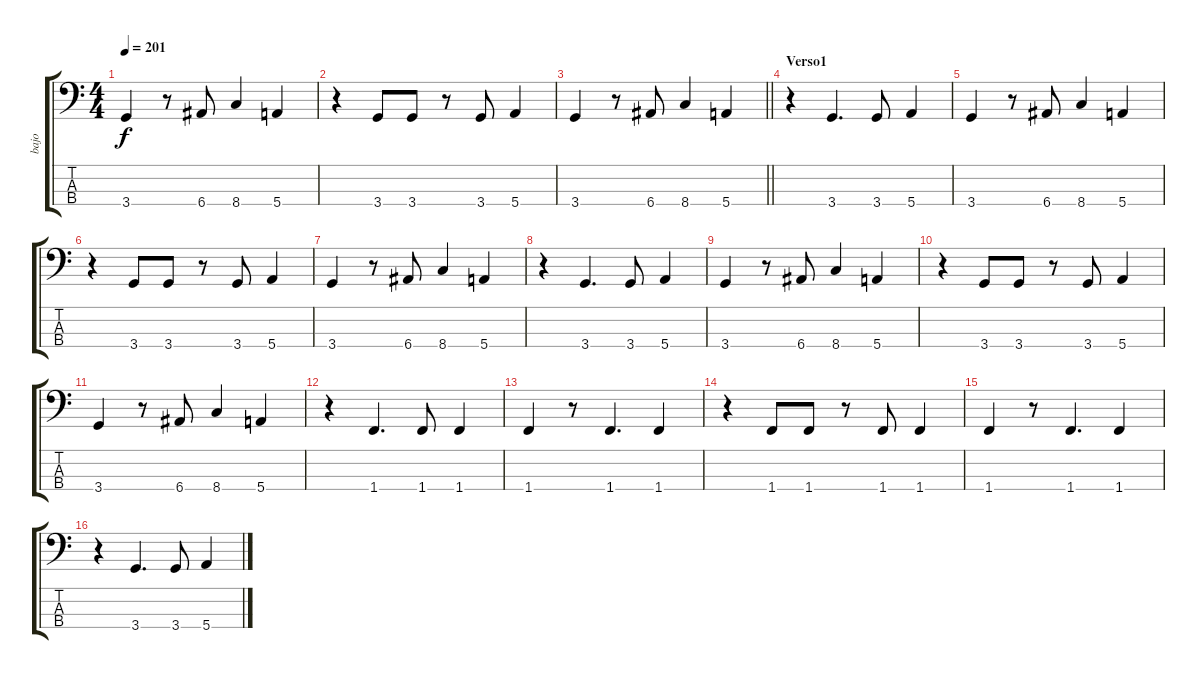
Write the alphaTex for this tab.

\track ("bajo" "bajo") {solo instrument electricbassfinger}
\staff {score tabs}
\tuning (G2 D2 A1 E1) {hide}
\ts (4 4)
\tempo 201
\clef f4
\ks c
3.4.4{dy f} r.8 6.4.8 8.4.4 5.4.4 |
r.4 3.4.8 3.4.8 r.8 3.4.8 5.4.4 |
\barLineRight lightlight
3.4.4 r.8 6.4.8 8.4.4 5.4.4 |
\section ("" "Verso1")
r.4 3.4.4{d} 3.4.8 5.4.4 |
3.4.4 r.8 6.4.8 8.4.4 5.4.4 |
r.4 3.4.8 3.4.8 r.8 3.4.8 5.4.4 |
3.4.4 r.8 6.4.8 8.4.4 5.4.4 |
r.4 3.4.4{d} 3.4.8 5.4.4 |
3.4.4 r.8 6.4.8 8.4.4 5.4.4 |
r.4 3.4.8 3.4.8 r.8 3.4.8 5.4.4 |
3.4.4 r.8 6.4.8 8.4.4 5.4.4 |
r.4 1.4.4{d} 1.4.8 1.4.4 |
1.4.4 r.8 1.4.4{d} 1.4.4 |
r.4 1.4.8 1.4.8 r.8 1.4.8 1.4.4 |
1.4.4 r.8 1.4.4{d} 1.4.4 |
r.4 3.4.4{d} 3.4.8 5.4.4
